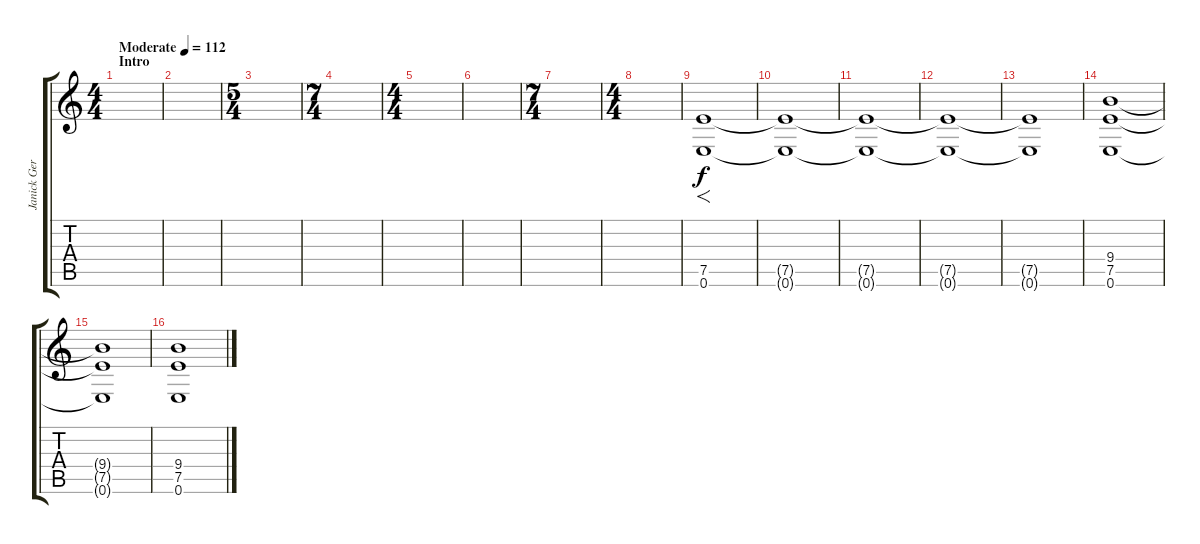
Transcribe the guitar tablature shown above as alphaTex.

\track ("Janick Gers" "Janick Ger") {instrument distortionguitar}
\staff {score tabs}
\tuning (E4 B3 G3 D3 A2 E2) {hide}
\ts (4 4)
\section ("" "Intro")
\tempo (112 "Moderate")
\clef g2
\ks c
|
|
\ts (5 4)
|
\ts (7 4)
|
\ts (4 4)
|
|
\ts (7 4)
|
\ts (4 4)
|
(7.5 0.6).1{f} |
(7.5{t} 0.6{t}).1 |
(7.5{t} 0.6{t}).1 |
(7.5{t} 0.6{t}).1 |
(7.5{t} 0.6{t}).1 |
(9.4 7.5 0.6).1 |
(9.4{t} 7.5{t} 0.6{t}).1 |
(9.4 7.5 0.6).1
